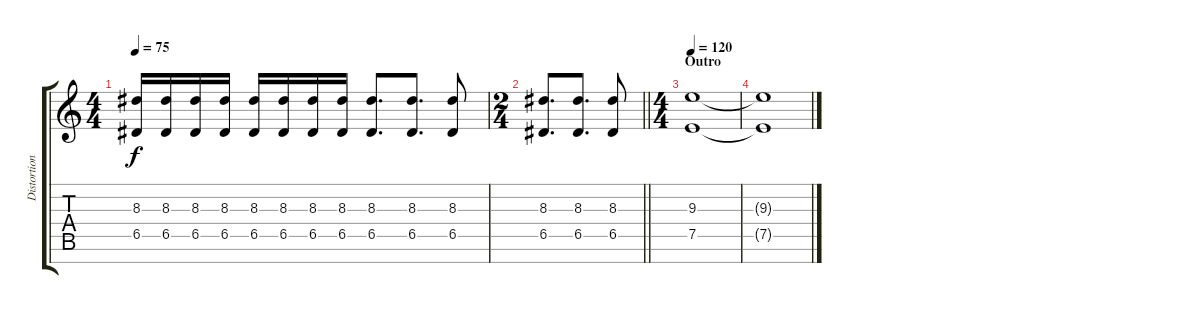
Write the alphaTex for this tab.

\track ("Distortion Guitar II" "Distortion") {instrument distortionguitar}
\staff {score tabs}
\tuning (E4 B3 G3 D3 A2 E2 B1) {hide}
\ts (4 4)
\tempo 75
\clef g2
\ks c
(8.3 6.5).16{dy f} (8.3 6.5).16 (8.3 6.5).16 (8.3 6.5).16 (8.3 6.5).16 (8.3 6.5).16 (8.3 6.5).16 (8.3 6.5).16 (8.3 6.5).8{d} (8.3 6.5).8{d} (8.3 6.5).8 |
\ts (2 4)
\barLineRight lightlight
(8.3 6.5).8{d} (8.3 6.5).8{d} (8.3 6.5).8 |
\ts (4 4)
\section ("" "Outro")
\tempo 120
(9.3 7.5).1 |
(9.3{t} 7.5{t}).1
